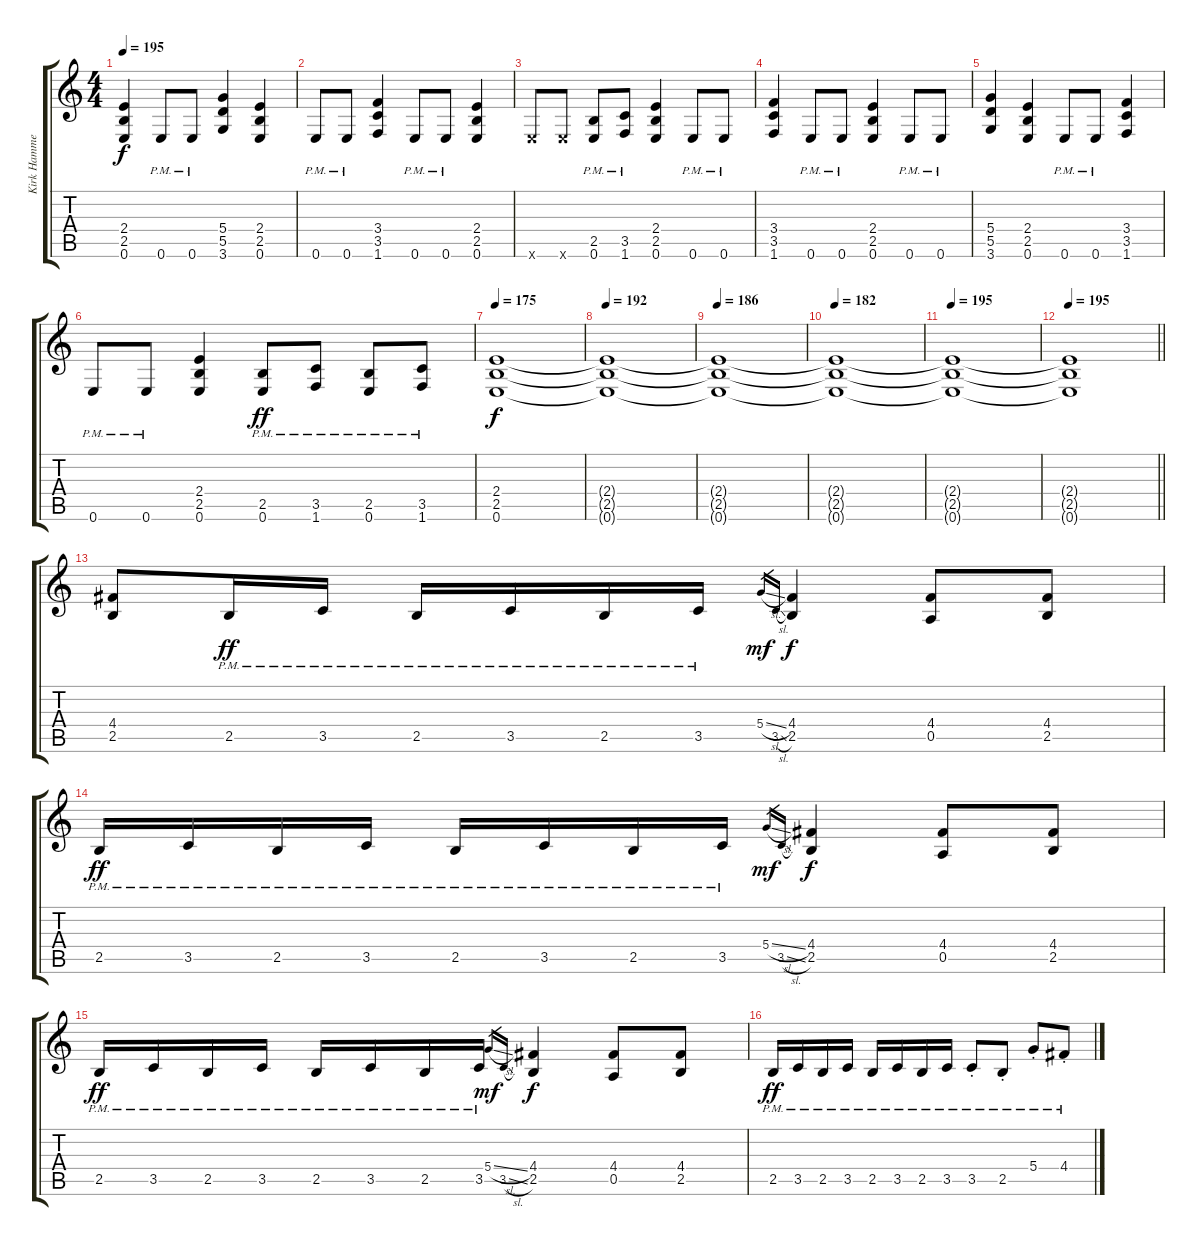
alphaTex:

\track ("Kirk Hammett" "Kirk Hamme") {instrument distortionguitar}
\staff {score tabs}
\tuning (E4 B3 G3 D3 A2 E2) {hide}
\ts (4 4)
\tempo 195
\clef g2
\ks c
(2.4 2.5 0.6).4{dy f} 0.6{pm}.8 0.6{pm}.8 (5.4 5.5 3.6).4 (2.4 2.5 0.6).4 |
0.6{pm}.8 0.6{pm}.8 (3.4 3.5 1.6).4 0.6{pm}.8 0.6{pm}.8 (2.4 2.5 0.6).4 |
0.6{x}.8 0.6{x}.8 (2.5{pm} 0.6{pm}).8 (3.5{pm} 1.6{pm}).8 (2.4 2.5 0.6).4 0.6{pm}.8 0.6{pm}.8 |
(3.4 3.5 1.6).4 0.6{pm}.8 0.6{pm}.8 (2.4 2.5 0.6).4 0.6{pm}.8 0.6{pm}.8 |
(5.4 5.5 3.6).4 (2.4 2.5 0.6).4 0.6{pm}.8 0.6{pm}.8 (3.4 3.5 1.6).4 |
0.6{pm}.8 0.6{pm}.8 (2.4 2.5 0.6).4 (2.5{pm} 0.6{pm}).8{dy ff} (3.5{pm} 1.6{pm}).8 (2.5{pm} 0.6{pm}).8 (3.5{pm} 1.6{pm}).8 |
\tempo 198
\tempo 175
(2.4 2.5 0.6).1{dy f volume 14} |
\tempo 192
(2.4{t} 2.5{t} 0.6{t}).1 |
\tempo 186
(2.4{t} 2.5{t} 0.6{t}).1 |
\tempo 182
(2.4{t} 2.5{t} 0.6{t}).1{volume 11} |
\tempo 176
\tempo 195
(2.4{t} 2.5{t} 0.6{t}).1 |
\tempo 195
\barLineRight lightlight
(2.4{t} 2.5{t} 0.6{t}).1 |
\section ("" "")
(4.4 2.5).8{volume 13} 2.5{pm}.16{dy ff} 3.5{pm}.16 2.5{pm}.16 3.5{pm}.16 2.5{pm}.16 3.5{pm}.16 5.4{sl}.16{gr dy mf} 3.5{sl}.16{gr} (4.4 2.5).4{dy f} (4.4 0.5).8 (4.4 2.5).8 |
2.5{pm}.16{dy ff} 3.5{pm}.16 2.5{pm}.16 3.5{pm}.16 2.5{pm}.16 3.5{pm}.16 2.5{pm}.16 3.5{pm}.16 5.4{sl}.16{gr dy mf} 3.5{sl}.16{gr} (4.4 2.5).4{dy f} (4.4 0.5).8 (4.4 2.5).8 |
2.5{pm}.16{dy ff} 3.5{pm}.16 2.5{pm}.16 3.5{pm}.16 2.5{pm}.16 3.5{pm}.16 2.5{pm}.16 3.5{pm}.16 5.4{sl}.16{gr dy mf} 3.5{sl}.16{gr} (4.4 2.5).4{dy f} (4.4 0.5).8 (4.4 2.5).8 |
2.5{pm}.16{dy ff} 3.5{pm}.16 2.5{pm}.16 3.5{pm}.16 2.5{pm}.16 3.5{pm}.16 2.5{pm}.16 3.5{pm}.16 3.5{pm st}.8 2.5{pm st}.8 5.4{pm st}.8 4.4{pm st}.8
